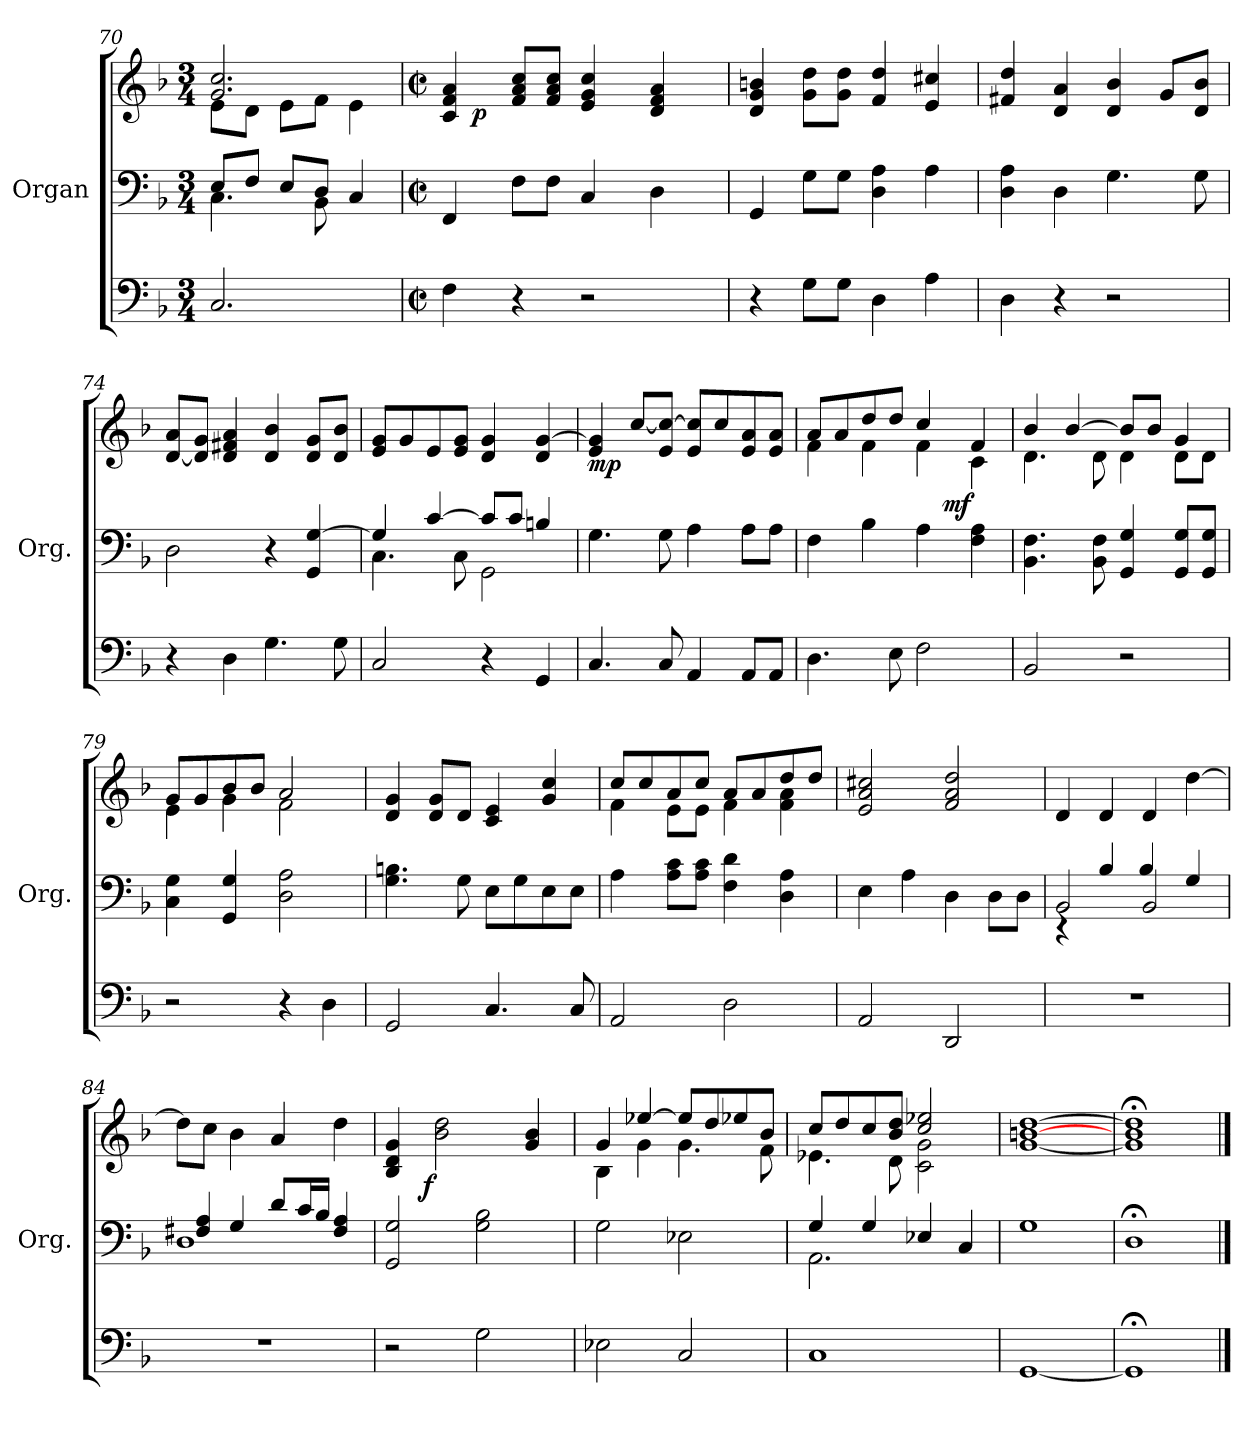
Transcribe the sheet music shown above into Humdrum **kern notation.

**kern	**kern	**kern	**dynam
*part2	*part1	*part1	*part1
*staff3	*staff2	*staff1	*staff1/2
*	*I"Organ	*	*
*	*I'Org.	*	*
*clefF4	*clefF4	*clefG2	*
*k[b-]	*k[b-]	*k[b-]	*
*F:	*F:	*F:	*
*M3/4	*M3/4	*M3/4	*
=70	=70	=70	=70
*	*^	*^	*
2.C/	8E/L	4.C\	8e\L	2.g/ 2.cc/	.
.	8F/J	.	8d\J	.	.
.	8E/L	.	8e\L	.	.
.	8D/J	8BB-\	8f\J	.	.
.	4C/	4ryy	4e\	.	.
*	*v	*v	*	*	*
=71	=71	=71	=71	=71
*M2/2	*M2/2	*M2/2	*	*
*met(c|)	*met(c|)	*met(c|)	*	*
*MM126	*	*MM126	*	*
4F\	4FF/	4c/ 4f/ 4a/	16.ryy	.
!	!	!	!	!LO:DY:b
.	.	.	2ryy	p
4r	8F\L	8f/ 8a/ 8cc/L	.	.
.	8F\J	8f/ 8a/ 8cc/J	.	.
2r	4C/	4e/ 4g/ 4cc/	.	.
.	.	.	4ryy	.
.	4D\	4d/ 4f/ 4a/	.	.
.	.	.	8ryy	.
.	.	.	32ryy	.
*	*	*v	*v	*
=72	=72	=72	=72
4r	4GG/	4d/ 4g/ 4bn/	.
8G\L	8G\L	8g\ 8dd\L	.
8G\J	8G\J	8g\ 8dd\J	.
4D\	4D\ 4A\	4f/ 4dd/	.
4A\	4A\	4e/ 4cc#X/	.
!!LO:LB:g=z
=73	=73	=73	=73
4D\	4D\ 4A\	4f#X/ 4dd/	.
4r	4D\	4d/ 4a/	.
2r	4.G\	4d/ 4b-/	.
.	.	8g/L	.
.	8G\	8d/ 8b-/J	.
=74	=74	=74	=74
4r	2D\	[8d/ 8a/L	.
.	.	8d/] 8g/J	.
4D\	.	4d/ 4f#X/ 4a/	.
4.G\	4r	4d/ 4b-/	.
.	4GG/ [4G/	8d/ 8g/L	.
8G\	.	8d/ 8b-/J	.
=75	=75	=75	=75
*	*^	*	*
2C/	4G/]	4.C\	8e/ 8g/L	.
.	.	.	8g/	.
.	[>4c/	.	8e/	.
.	.	8C\	8e/ 8g/J	.
4r	8c/L]	2GG\	4d/ 4g/	.
.	8c/J	.	.	.
4GG/	4Bn/	.	4d/ [4g/	.
*	*v	*v	*	*
=76	=76	=76	=76
!	!	!	!LO:DY:b
4.C/	4.G\	4e/ 4g/]	mp
.	.	[8cc/L	.
8C/	8G\	8e/ 8cc/_J	.
4AA/	4A\	8e/ 8cc/]L	.
.	.	8cc/	.
8AA/L	8A\L	8e/ 8a/	.
8AA/J	8A\J	8e/ 8a/J	.
=77	=77	=77	=77
*	*^	*^	*
4.D\	4F\	2ryy	8a/L	4f\	.
.	.	.	8a/	.	.
.	4B-\	.	8dd/	4f\	.
8E\	.	.	8dd/J	.	.
2F\	4A\	8ryy	4cc/	4f\	.
!	!	!	!	!	!LO:DY:a=2
.	.	4.ryy	.	.	mf
.	4F\ 4A\	.	4f/	4c\	.
*	*v	*v	*	*	*
!!LO:PB:g=z	!!
=78	=78	=78	=78	=78
2BB-/	4.BB-\ 4.F\	4b-/	4.d\	.
.	.	[>4b-/	.	.
.	8BB-\ 8F\	.	8d\	.
2r	4GG/ 4G/	8b-/L]	4d\	.
.	.	8b-/J	.	.
.	8GG/ 8G/L	4g/	8d\L	.
.	8GG/ 8G/J	.	8d\J	.
=79	=79	=79	=79	=79
2r	4C\ 4G\	8g/L	4e\	.
.	.	8g/	.	.
.	4GG/ 4G/	8b-/	4g\	.
.	.	8b-/J	.	.
4r	2D\ 2A\	2a/	2f\	.
4D\	.	.	.	.
*	*	*v	*v	*
=80	=80	=80	=80
2GG/	4.G\ 4.Bn\	4d/ 4g/	.
.	.	8d/ 8g/L	.
.	8G\	8d/J	.
4.C/	8E\L	4c/ 4e/	.
.	8G\	.	.
.	8E\	4g/ 4cc/	.
8C/	8E\J	.	.
=81	=81	=81	=81
*	*	*^	*
2AA/	4A\	8cc/L	4f\	.
.	.	8cc/	.	.
.	8A\ 8c\L	8a/	8e\L	.
.	8A\ 8c\J	8cc/J	8e\J	.
2D\	4F\ 4d\	8a/L	4f\	.
.	.	8a/	.	.
.	4D\ 4A\	8dd/	4f\ 4a\	.
.	.	8dd/J	.	.
*	*	*v	*v	*
=82	=82	=82	=82
2AA/	4E\	2e/ 2a/ 2cc#X/	.
.	4A\	.	.
2DD/	4D\	2f/ 2a/ 2dd/	.
.	8D\L	.	.
.	8D\J	.	.
!!LO:LB:g=z
=83	=83	=83	=83
*	*^	*	*
1r	2BB-/	4rEE	4d/	.
.	.	4B-/	4d/	.
.	2BB-/	4B-/	4d/	.
.	.	4G/	[4dd\	.
=84	=84	=84	=84	=84
1r	1D	4F#X/ 4A/	8dd\L]	.
.	.	.	8cc\J	.
.	.	4G/	4b-\	.
.	.	8d/L	4a/	.
.	.	16c/L	.	.
.	.	16B-/JJ	.	.
.	.	4F#/ 4A/	4dd\	.
*	*v	*v	*	*
=85	=85	=85	=85
*	*	*^	*
2r	2GG/ 2G/	4B-/ 4d/ 4g/	8..ryy	.
!	!	!	!	!LO:DY:b
.	.	.	2ryy	f
.	.	2b-\ 2dd\	.	.
2G\	2G\ 2B-\	.	.	.
.	.	.	4ryy	.
.	.	4g/ 4b-/	.	.
.	.	.	32ryy	.
=86	=86	=86	=86	=86
2E-X\	2G\	4g/	4B-\	.
.	.	[>4ee-/	4g\	.
2C/	2E-X\	8ee-/L]	4.g\	.
.	.	8dd/	.	.
.	.	8ee-X/	.	.
.	.	8b-/J	8f\	.
=87	=87	=87	=87	=87
*	*^	*	*	*
1C	4G/	2.AA\	8cc/L	4.e-X\	.
.	.	.	8dd/	.	.
.	4G/	.	8cc/	.	.
.	.	.	8b-/ 8dd/J	8d\	.
.	4E-X/	.	2cc/ 2ee-X/	2c\ 2g\	.
.	4C/	4ryy	.	.	.
*	*v	*v	*	*	*
*	*	*v	*v	*
!!LO:LB:g=z
=88	=88	=88	=88
[1GG	1G	[1g [1bn [1dd	.
=89	=89	=89	=89
1GG;<]	1D;<	1g];< 1b-;< 1dd];<	.
==	==	==	==
*-	*-	*-	*-
